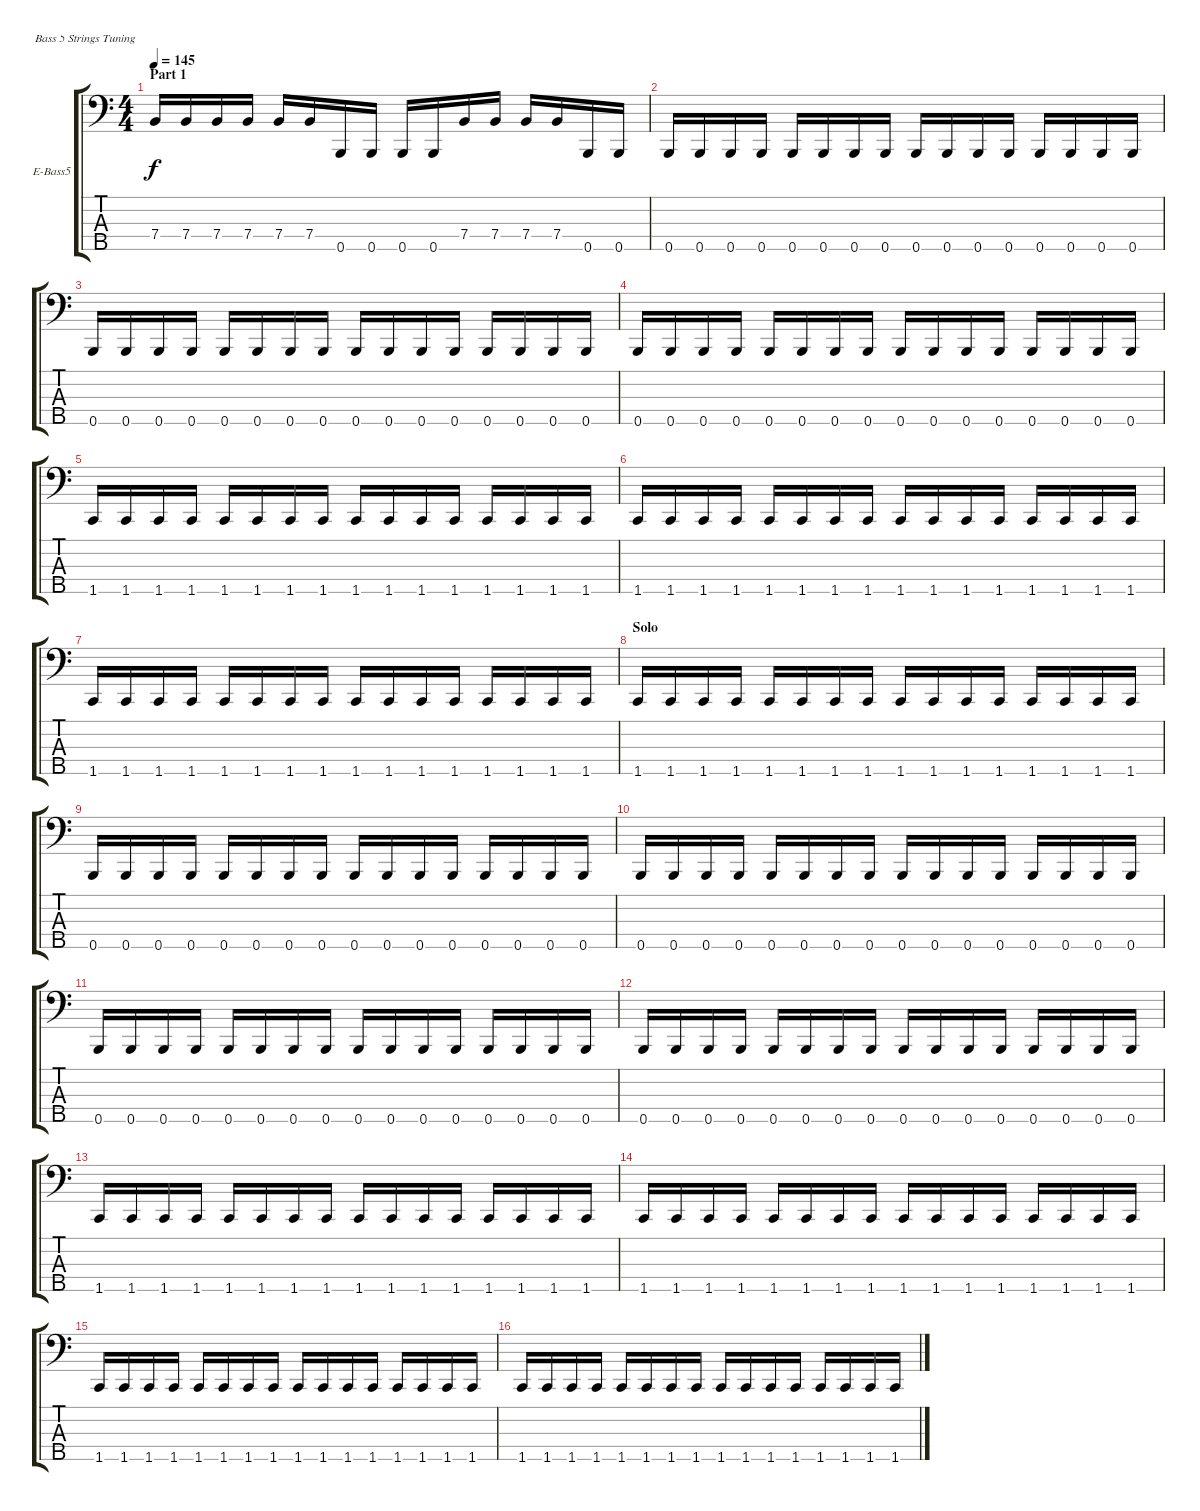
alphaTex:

\bracketExtendMode groupsimilarinstruments
\firstSystemTrackNameOrientation horizontal
\otherSystemsTrackNameOrientation horizontal
\track ("Bass" "E-Bass5") {instrument electricbasspick}
\staff {score tabs}
\tuning (G2 D2 A1 E1 B0)
\ts (4 4)
\section ("" "Part 1")
\tempo 145
\clef f4
\ks c
7.4.16{dy f instrument electricbasspick} 7.4.16 7.4.16 7.4.16 7.4.16 7.4.16 0.5.16 0.5.16 0.5.16 0.5.16 7.4.16 7.4.16 7.4.16 7.4.16 0.5.16 0.5.16 |
0.5.16 0.5.16 0.5.16 0.5.16 0.5.16 0.5.16 0.5.16 0.5.16 0.5.16 0.5.16 0.5.16 0.5.16 0.5.16 0.5.16 0.5.16 0.5.16 |
0.5.16 0.5.16 0.5.16 0.5.16 0.5.16 0.5.16 0.5.16 0.5.16 0.5.16 0.5.16 0.5.16 0.5.16 0.5.16 0.5.16 0.5.16 0.5.16 |
0.5.16 0.5.16 0.5.16 0.5.16 0.5.16 0.5.16 0.5.16 0.5.16 0.5.16 0.5.16 0.5.16 0.5.16 0.5.16 0.5.16 0.5.16 0.5.16 |
1.5.16 1.5.16 1.5.16 1.5.16 1.5.16 1.5.16 1.5.16 1.5.16 1.5.16 1.5.16 1.5.16 1.5.16 1.5.16 1.5.16 1.5.16 1.5.16 |
1.5.16 1.5.16 1.5.16 1.5.16 1.5.16 1.5.16 1.5.16 1.5.16 1.5.16 1.5.16 1.5.16 1.5.16 1.5.16 1.5.16 1.5.16 1.5.16 |
1.5.16 1.5.16 1.5.16 1.5.16 1.5.16 1.5.16 1.5.16 1.5.16 1.5.16 1.5.16 1.5.16 1.5.16 1.5.16 1.5.16 1.5.16 1.5.16 |
\section ("" "Solo")
1.5.16 1.5.16 1.5.16 1.5.16 1.5.16 1.5.16 1.5.16 1.5.16 1.5.16 1.5.16 1.5.16 1.5.16 1.5.16 1.5.16 1.5.16 1.5.16 |
0.5.16 0.5.16 0.5.16 0.5.16 0.5.16 0.5.16 0.5.16 0.5.16 0.5.16 0.5.16 0.5.16 0.5.16 0.5.16 0.5.16 0.5.16 0.5.16 |
0.5.16 0.5.16 0.5.16 0.5.16 0.5.16 0.5.16 0.5.16 0.5.16 0.5.16 0.5.16 0.5.16 0.5.16 0.5.16 0.5.16 0.5.16 0.5.16 |
0.5.16 0.5.16 0.5.16 0.5.16 0.5.16 0.5.16 0.5.16 0.5.16 0.5.16 0.5.16 0.5.16 0.5.16 0.5.16 0.5.16 0.5.16 0.5.16 |
0.5.16 0.5.16 0.5.16 0.5.16 0.5.16 0.5.16 0.5.16 0.5.16 0.5.16 0.5.16 0.5.16 0.5.16 0.5.16 0.5.16 0.5.16 0.5.16 |
1.5.16 1.5.16 1.5.16 1.5.16 1.5.16 1.5.16 1.5.16 1.5.16 1.5.16 1.5.16 1.5.16 1.5.16 1.5.16 1.5.16 1.5.16 1.5.16 |
1.5.16 1.5.16 1.5.16 1.5.16 1.5.16 1.5.16 1.5.16 1.5.16 1.5.16 1.5.16 1.5.16 1.5.16 1.5.16 1.5.16 1.5.16 1.5.16 |
1.5.16 1.5.16 1.5.16 1.5.16 1.5.16 1.5.16 1.5.16 1.5.16 1.5.16 1.5.16 1.5.16 1.5.16 1.5.16 1.5.16 1.5.16 1.5.16 |
1.5.16 1.5.16 1.5.16 1.5.16 1.5.16 1.5.16 1.5.16 1.5.16 1.5.16 1.5.16 1.5.16 1.5.16 1.5.16 1.5.16 1.5.16 1.5.16
